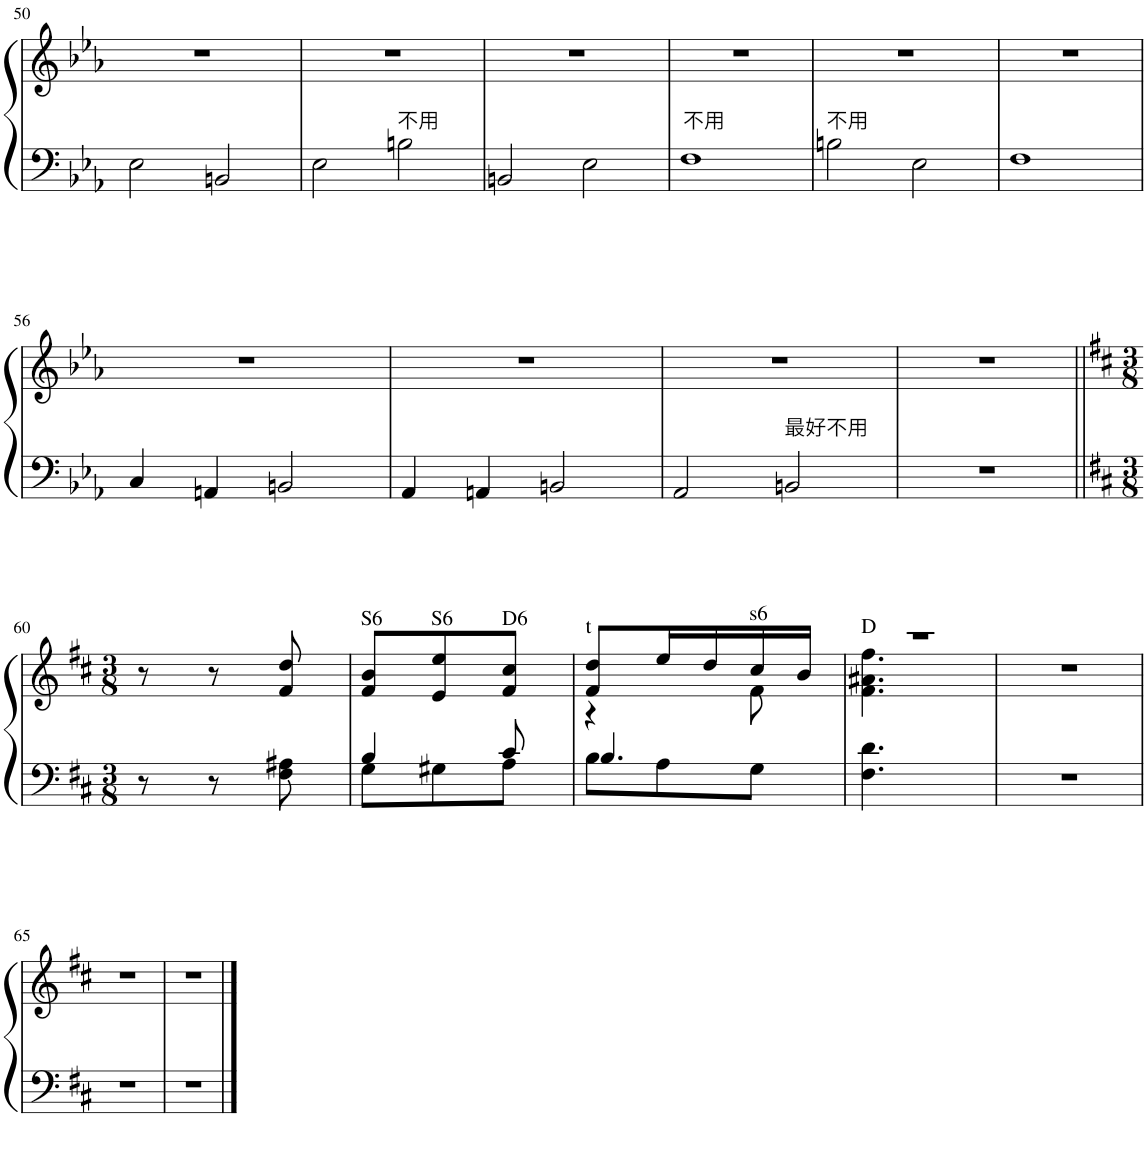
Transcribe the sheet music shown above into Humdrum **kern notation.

**kern	**kern
*part1	*part1
*staff2	*staff1
*I"钢琴	*
!!LO:PB:g=z
*clefF4	*clefG2
*k[b-e-a-]	*k[b-e-a-]
*M4/4	*M4/4
=50	=50
2E-\	1r
2BBn/	.
=51	=51
2E-\	1r
!LO:TX:a:t=不用	!
2Bn\	.
=52	=52
2BBn/	1r
2E-\	.
=53	=53
!LO:TX:a:t=不用	!
1F	1r
=54	=54
!LO:TX:a:t=不用	!
2Bn\	1r
2E-\	.
=55	=55
1F	1r
!!LO:LB:g=z
=56	=56
4C/	1r
4AAn/	.
2BBn/	.
=57	=57
4AA-/	1r
4AAn/	.
2BBn/	.
=58	=58
2AA-/	1r
!LO:TX:a:t=最好不用	!
2BBn/	.
=59	=59
1r	1r
!!LO:LB:g=z
=60||	=60||
*k[f#c#]	*k[f#c#]
*M3/8	*M3/8
8r	8r
8r	8r
8F#\ 8A#X\	8f#/ 8dd/
=61	=61
*^	*
!	!	!LO:TX:a:t=S6
4B/	8G\L	8f#/ 8b/L
!	!	!LO:TX:a:t=S6
.	8G#X\	8e/ 8ee/
!	!	!LO:TX:a:t=D6
8c#/	8A\J	8f#/ 8cc#/J
=62	=62	=62
*	*	*^
!	!	!LO:TX:a:t=t	!
4.B/	8B\L	8f#/ 8dd/L	4r
.	8A\	16ee/L	.
.	.	16dd/	.
!	!	!LO:TX:a:t=s6	!
.	8G\J	16cc#/	8f#\
.	.	16b/JJ	.
*v	*v	*	*
=63	=63	=63
!	!LO:TX:a:t=D	!
4.F#\ 4.d\	4.r	4.f#\ 4.a#X\ 4.ff#\
*	*v	*v
=64	=64
4.r	4.r
!!LO:LB:g=z
=65	=65
4.r	4.r
=66	=66
4.r	4.r
==	==
*-	*-
